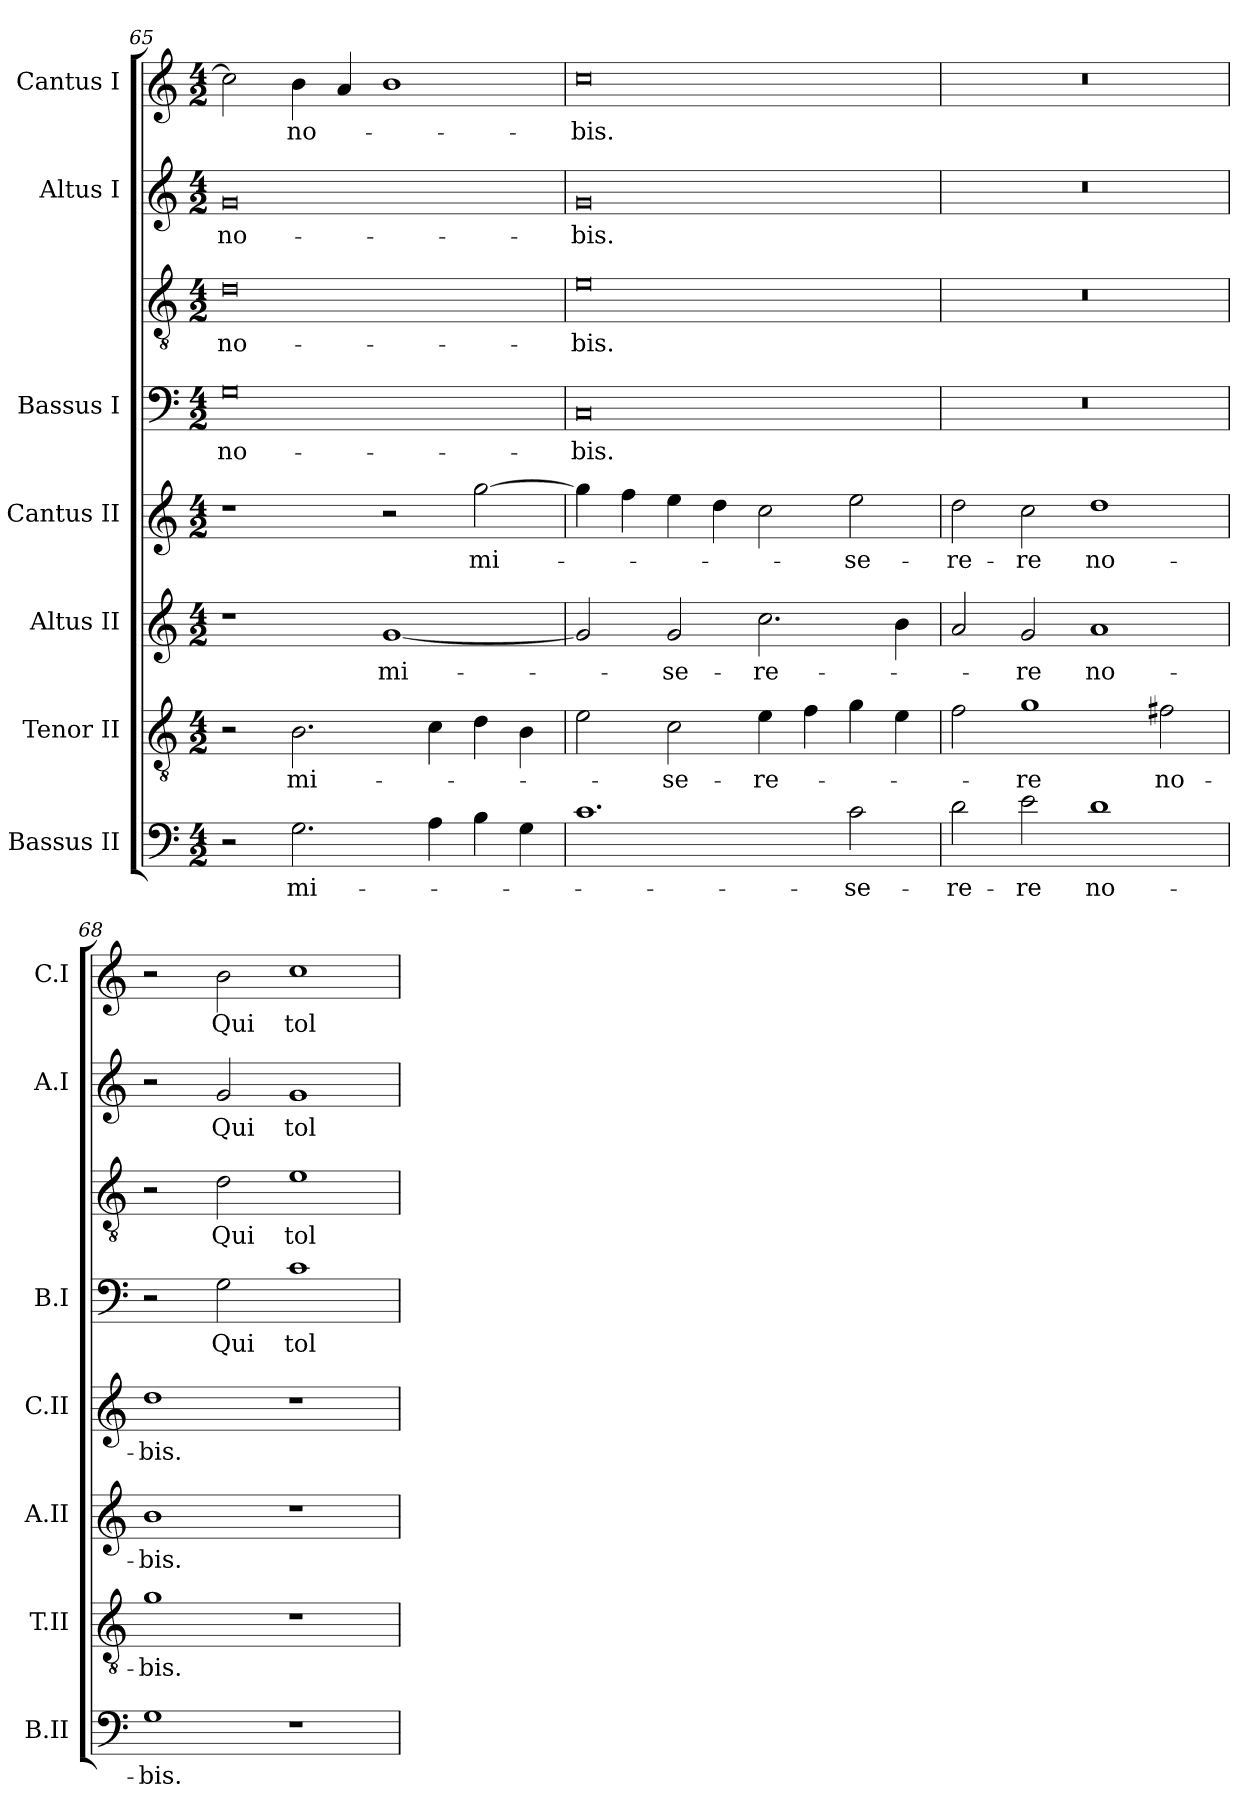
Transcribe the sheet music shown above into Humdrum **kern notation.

**kern	**text	**kern	**text	**kern	**text	**kern	**text	**kern	**text	**kern	**text	**kern	**text	**kern	**text
*part8	*part8	*part7	*part7	*part6	*part6	*part5	*part5	*part4	*part4	*part3	*part3	*part2	*part2	*part1	*part1
*staff8	*staff8	*staff7	*staff7	*staff6	*staff6	*staff5	*staff5	*staff4	*staff4	*staff3	*staff3	*staff2	*staff2	*staff1	*staff1
*I"Bassus II	*	*I"Tenor II	*	*I"Altus II	*	*I"Cantus II	*	*I"Bassus I	*	*	*	*I"Altus I	*	*I"Cantus I	*
*I'B.II	*	*I'T.II	*	*I'A.II	*	*I'C.II	*	*I'B.I	*	*	*	*I'A.I	*	*I'C.I	*
*clefF4	*	*clefGv2	*	*clefG2	*	*clefG2	*	*clefF4	*	*clefGv2	*	*clefG2	*	*clefG2	*
*	*	*ITrd7c12	*	*	*	*	*	*	*	*ITrd7c12	*	*	*	*	*
*k[]	*	*k[]	*	*k[]	*	*k[]	*	*k[]	*	*k[]	*	*k[]	*	*k[]	*
*C:	*	*C:	*	*C:	*	*C:	*	*C:	*	*C:	*	*C:	*	*C:	*
*M4/2	*	*M4/2	*	*M4/2	*	*M4/2	*	*M4/2	*	*M4/2	*	*M4/2	*	*M4/2	*
=65	=65	=65	=65	=65	=65	=65	=65	=65	=65	=65	=65	=65	=65	=65	=65
2r	.	2r	.	1r	.	1r	.	0G\	no-	0D\	no-	0g/	no-	2cc\]	.
2.G\	mi-	2.BB\	mi-	.	.	.	.	.	.	.	.	.	.	4b\	no-
.	.	.	.	.	.	.	.	.	.	.	.	.	.	4a/	.
.	.	.	.	[1g/	mi-	2r	.	.	.	.	.	.	.	1b\	.
4A\	.	4C\	.	.	.	.	.	.	.	.	.	.	.	.	.
4B\	.	4D\	.	.	.	[2gg\	mi-	.	.	.	.	.	.	.	.
4G\	.	4BB\	.	.	.	.	.	.	.	.	.	.	.	.	.
=66	=66	=66	=66	=66	=66	=66	=66	=66	=66	=66	=66	=66	=66	=66	=66
1.c\	.	2E\	.	2g/]	.	4gg\]	.	0C/	-bis.	0E\	-bis.	0g/	-bis.	0cc\	-bis.
.	.	.	.	.	.	4ff\	.	.	.	.	.	.	.	.	.
.	.	2C\	-se-	2g/	-se-	4ee\	.	.	.	.	.	.	.	.	.
.	.	.	.	.	.	4dd\	.	.	.	.	.	.	.	.	.
.	.	4E\	-re-	2.cc\	-re-	2cc\	.	.	.	.	.	.	.	.	.
.	.	4F\	.	.	.	.	.	.	.	.	.	.	.	.	.
2c\	-se-	4G\	.	.	.	2ee\	-se-	.	.	.	.	.	.	.	.
.	.	4E\	.	4b\	.	.	.	.	.	.	.	.	.	.	.
=67	=67	=67	=67	=67	=67	=67	=67	=67	=67	=67	=67	=67	=67	=67	=67
2d\	-re-	2F\	.	2a/	.	2dd\	-re-	0r	.	0r	.	0r	.	0r	.
2e\	-re	1G\	-re	2g/	-re	2cc\	-re	.	.	.	.	.	.	.	.
1d\	no-	.	.	1a/	no-	1dd\	no-	.	.	.	.	.	.	.	.
.	.	2F#\	no-	.	.	.	.	.	.	.	.	.	.	.	.
=68	=68	=68	=68	=68	=68	=68	=68	=68	=68	=68	=68	=68	=68	=68	=68
1G\	-bis.	1G\	-bis.	1b\	-bis.	1dd\	-bis.	2r	.	2r	.	2r	.	2r	.
.	.	.	.	.	.	.	.	2G\	Qui	2D\	Qui	2g/	Qui	2b\	Qui
1r	.	1r	.	1r	.	1r	.	1c\	tol-	1E\	tol-	1g/	tol-	1cc\	tol-
=	=	=	=	=	=	=	=	=	=	=	=	=	=	=	=
*-	*-	*-	*-	*-	*-	*-	*-	*-	*-	*-	*-	*-	*-	*-	*-
